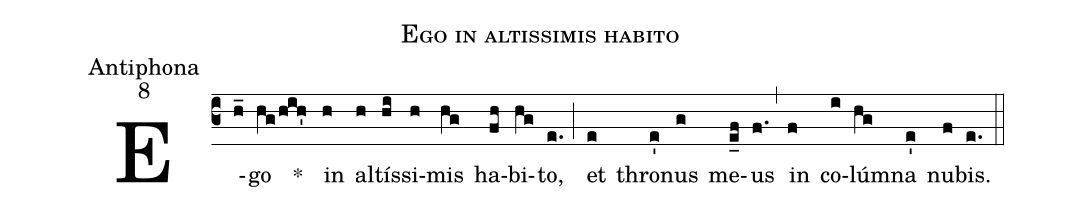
name:Ego in altissimis habito;
office-part:Antiphona;
mode:8;
%%
(c3) E(h_)go(hg/h!i!h') *() in(h) al(h)tís(hi)si(h)mis(hg) ha(fh)bi(hg)to,(e.) (;) et(e) thro(e')nus(g) me(e_f)us(f.) (,) in(f) co(i)lú(hg)mna(e') nu(f)bis.(e.) (::)
